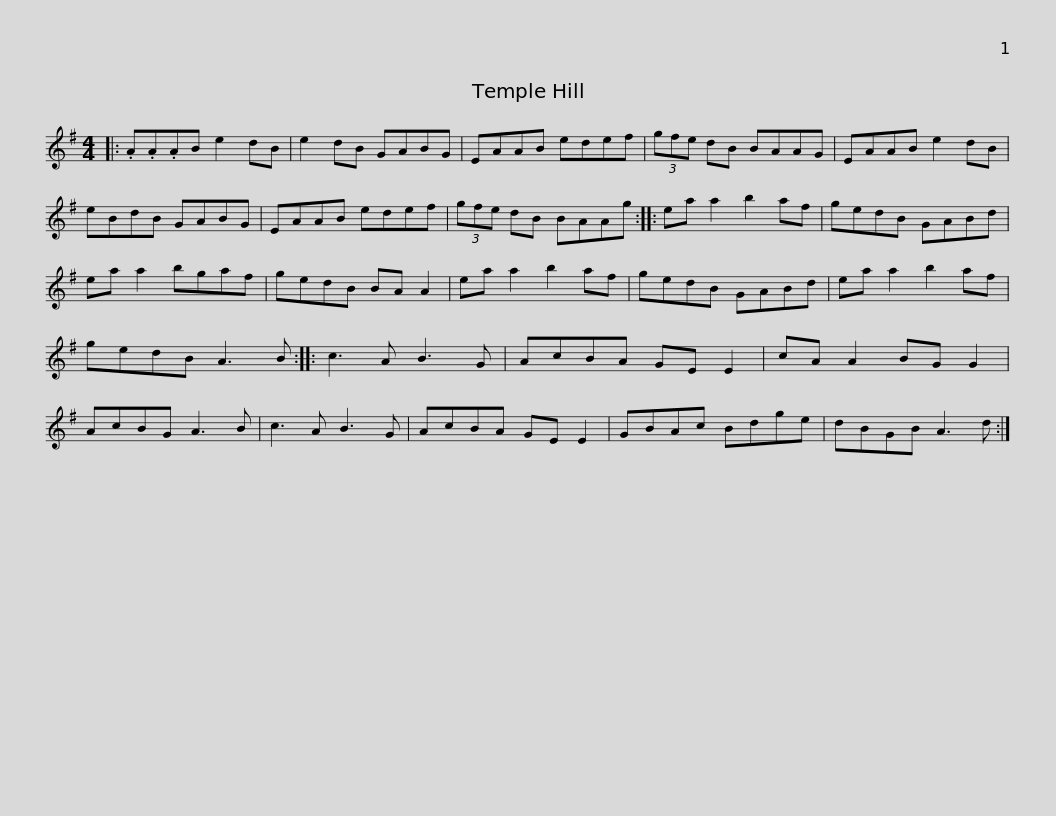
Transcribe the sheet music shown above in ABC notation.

X:1
L:1/8
M:4/4
I:linebreak $
K:G
V:1 treble
V:1
|: .A.A.AB e2 dB | e2 dB GABG | EAAB edef | (3gfe dB BAAG | EAAB e2 dB |$ %5
 eBdB GABG | EAAB edef | (3gfe dB BAAg :: ea a2 b2 af | gedB GABd |$ %10
 ea a2 bgaf | gedB BA A2 | ea a2 b2 af | gedB GABd | ea a2 b2 af | %15
 gedB A3 B ::$ c3 A B3 G | AcBA GE E2 | cA A2 BG G2 | AcBG A3 B | %20
 c3 A B3 G | AcBA GE E2 |$ GBAc Bdge | dBGB A3 d :| %24
